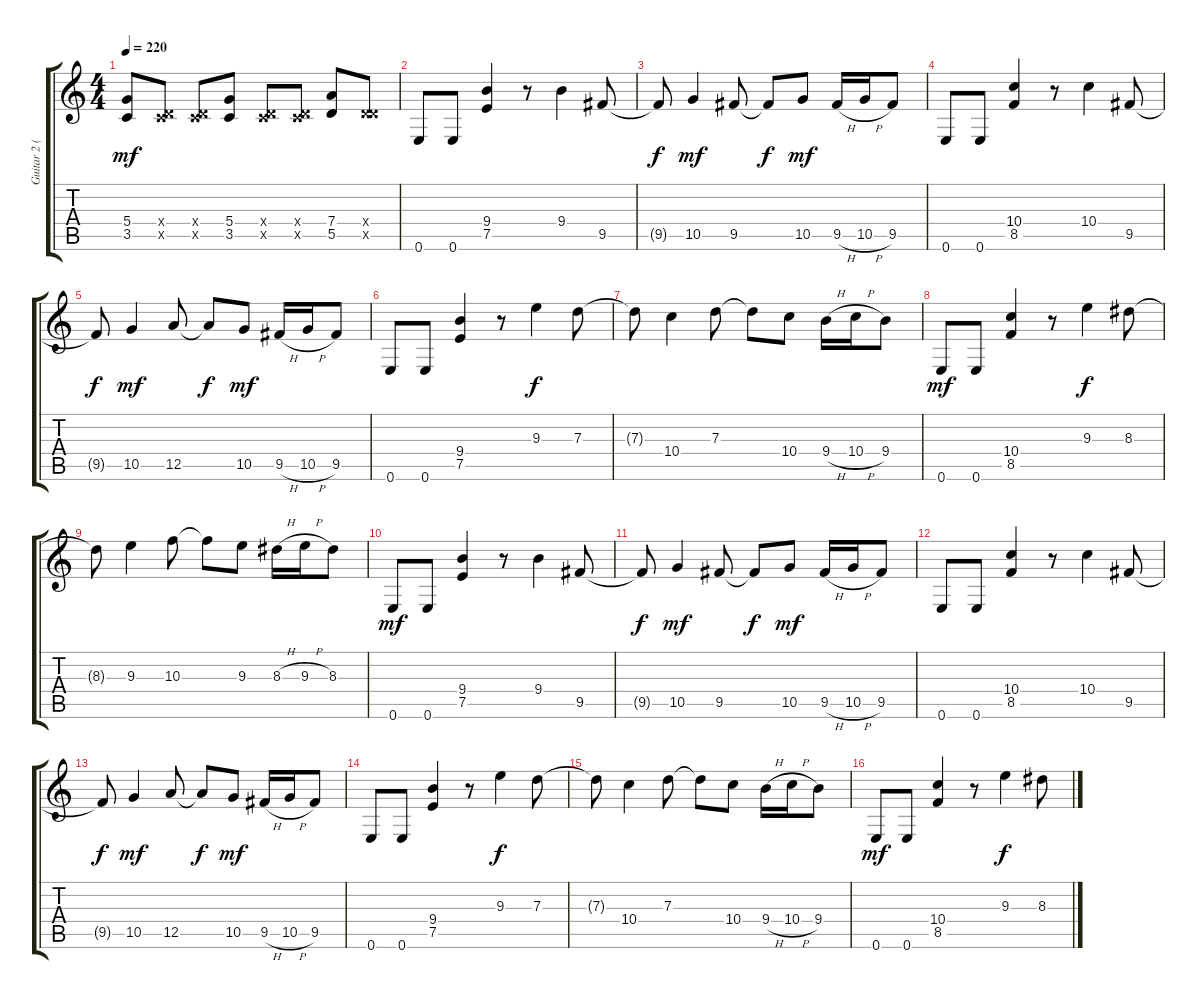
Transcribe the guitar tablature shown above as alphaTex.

\track ("Guitar 2 (Jeff Young)" "Guitar 2 (") {instrument distortionguitar}
\staff {score tabs}
\tuning (E4 B3 G3 D3 A2 E2) {hide}
\ts (4 4)
\tempo 220
\clef g2
\ks c
(5.4 3.5).8{dy mf} (0.4{x} 3.5{x}).8 (0.4{x} 3.5{x}).8 (5.4 3.5).8 (0.4{x} 3.5{x}).8 (0.4{x} 3.5{x}).8 (7.4 5.5).8 (0.4{x} 5.5{x}).8 |
0.6.8 0.6.8 (9.4 7.5).4 r.8 9.4.4 9.5.8 |
9.5{t}.8{dy f} 10.5.4{dy mf} 9.5.8 9.5{t}.8{dy f} 10.5.8{dy mf} 9.5{h}.16 10.5{h}.16 9.5.8 |
0.6.8 0.6.8 (10.4 8.5).4 r.8 10.4.4 9.5.8 |
9.5{t}.8{dy f} 10.5.4{dy mf} 12.5.8 12.5{t}.8{dy f} 10.5.8{dy mf} 9.5{h}.16 10.5{h}.16 9.5.8 |
0.6.8 0.6.8 (9.4 7.5).4 r.8 9.3.4{dy f} 7.3.8 |
7.3{t}.8 10.4.4 7.3.8 7.3{t}.8 10.4.8 9.4{h}.16 10.4{h}.16 9.4.8 |
0.6.8{dy mf} 0.6.8 (10.4 8.5).4 r.8 9.3.4{dy f} 8.3.8 |
8.3{t}.8 9.3.4 10.3.8 10.3{t}.8 9.3.8 8.3{h}.16 9.3{h}.16 8.3.8 |
0.6.8{dy mf} 0.6.8 (9.4 7.5).4 r.8 9.4.4 9.5.8 |
9.5{t}.8{dy f} 10.5.4{dy mf} 9.5.8 9.5{t}.8{dy f} 10.5.8{dy mf} 9.5{h}.16 10.5{h}.16 9.5.8 |
0.6.8 0.6.8 (10.4 8.5).4 r.8 10.4.4 9.5.8 |
9.5{t}.8{dy f} 10.5.4{dy mf} 12.5.8 12.5{t}.8{dy f} 10.5.8{dy mf} 9.5{h}.16 10.5{h}.16 9.5.8 |
0.6.8 0.6.8 (9.4 7.5).4 r.8 9.3.4{dy f} 7.3.8 |
7.3{t}.8 10.4.4 7.3.8 7.3{t}.8 10.4.8 9.4{h}.16 10.4{h}.16 9.4.8 |
0.6.8{dy mf} 0.6.8 (10.4 8.5).4 r.8 9.3.4{dy f} 8.3.8
